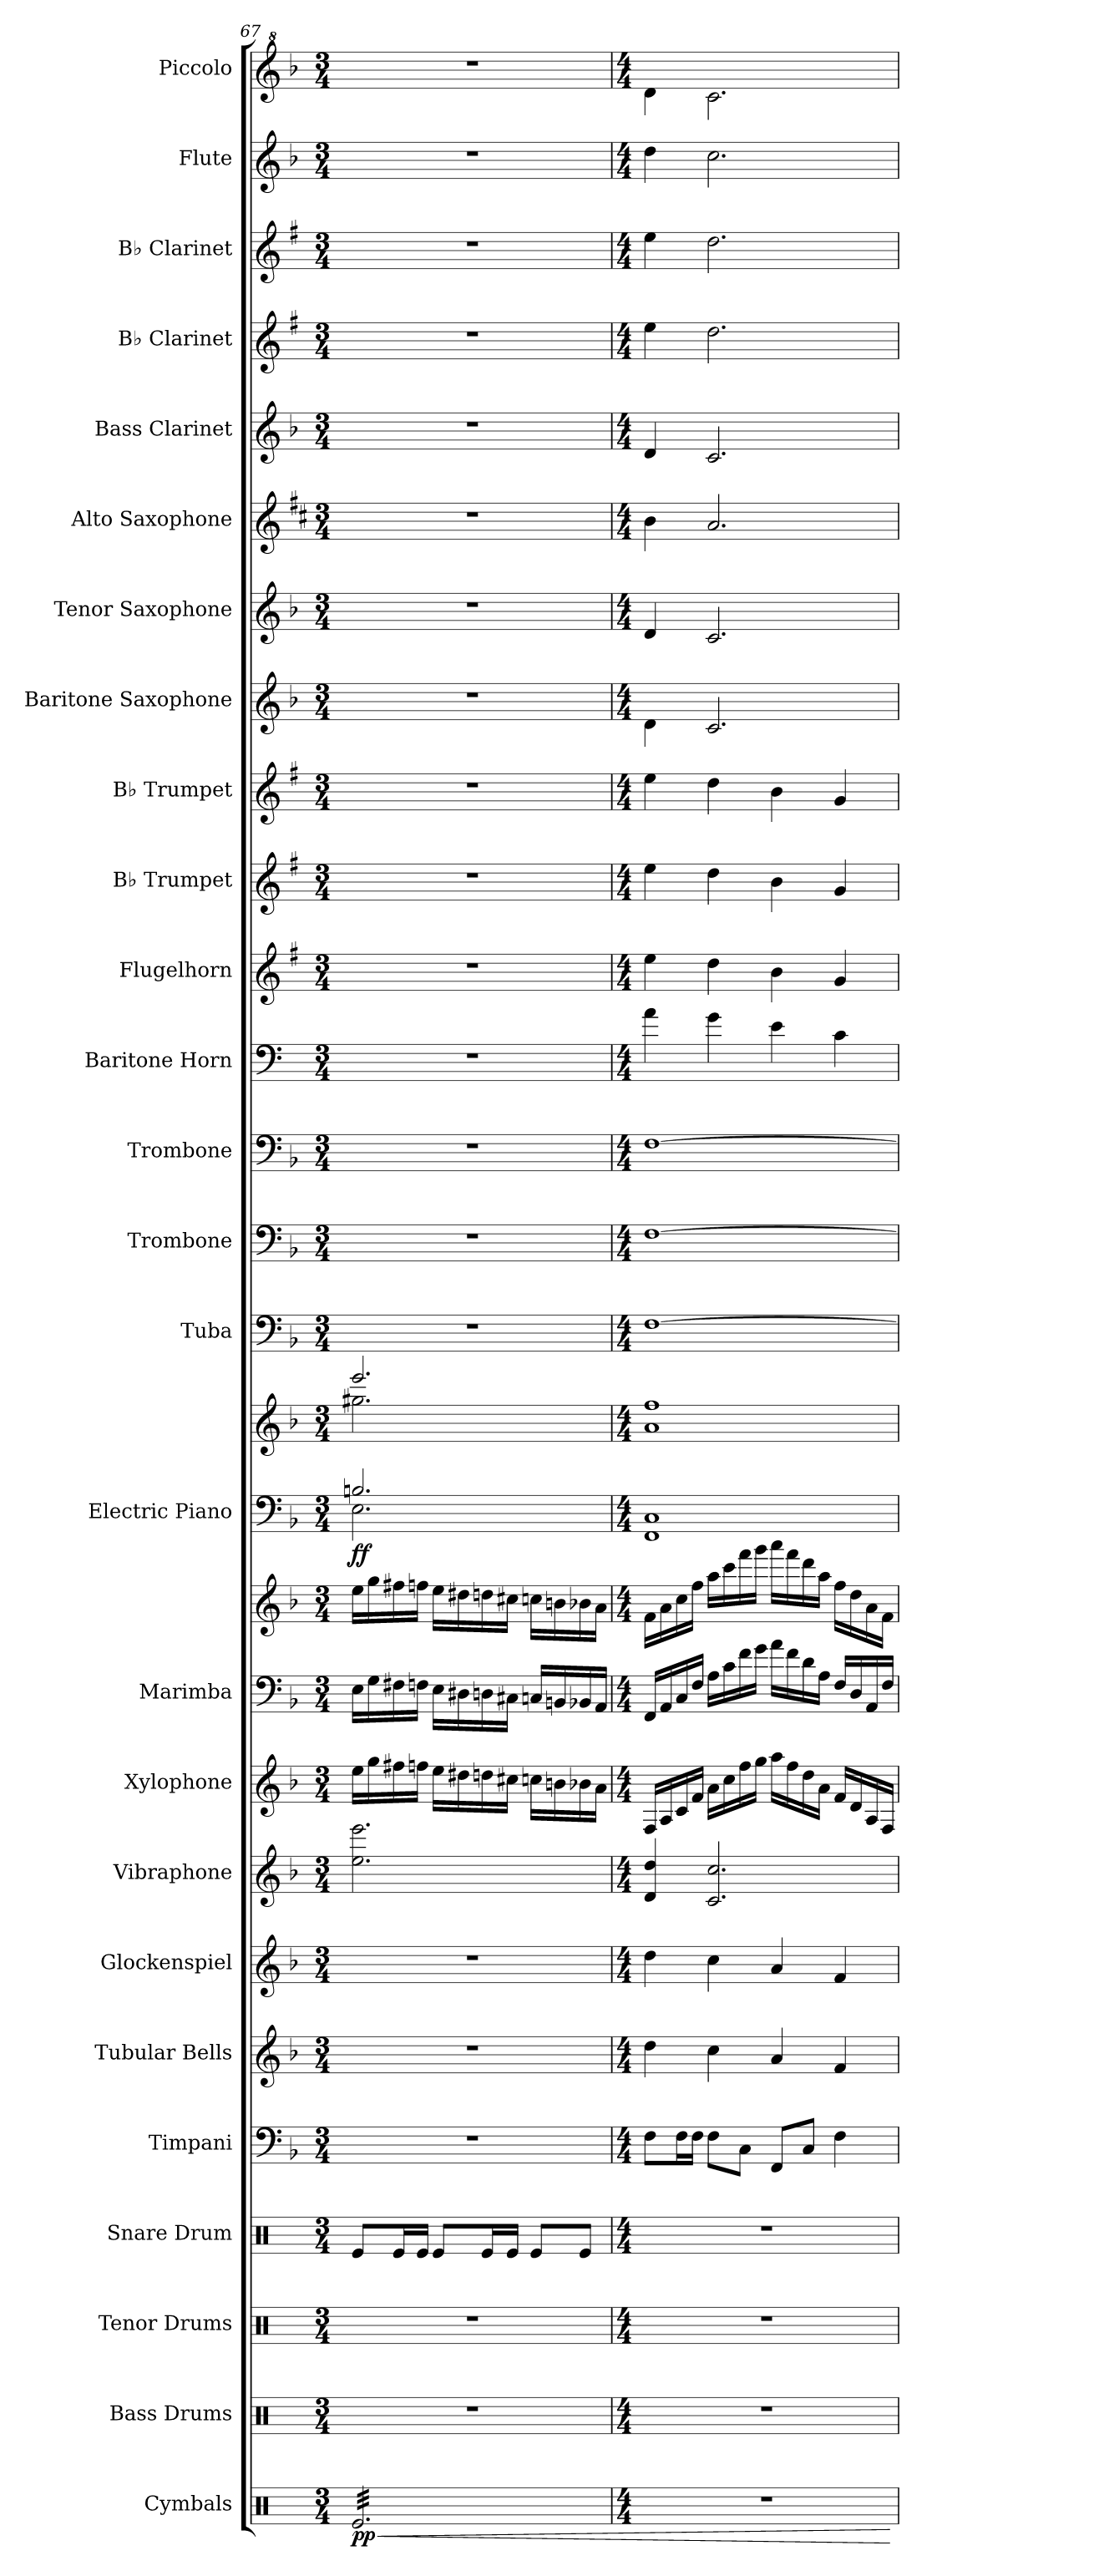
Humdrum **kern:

**kern	**dynam	**kern	**kern	**kern	**kern	**kern	**kern	**kern	**kern	**kern	**kern	**kern	**kern	**dynam	**kern	**kern	**kern	**kern	**kern	**kern	**kern	**kern	**kern	**kern	**kern	**kern	**kern	**kern	**kern
*part26	*part26	*part25	*part24	*part23	*part22	*part21	*part20	*part19	*part18	*part17	*part17	*part16	*part16	*part16	*part15	*part14	*part13	*part12	*part11	*part10	*part9	*part8	*part7	*part6	*part5	*part4	*part3	*part2	*part1
*staff28	*staff28	*staff27	*staff26	*staff25	*staff24	*staff23	*staff22	*staff21	*staff20	*staff19	*staff18	*staff17	*staff16	*staff16/17	*staff15	*staff14	*staff13	*staff12	*staff11	*staff10	*staff9	*staff8	*staff7	*staff6	*staff5	*staff4	*staff3	*staff2	*staff1
*I"Cymbals	*	*I"Bass Drums	*I"Tenor Drums	*I"Snare Drum	*I"Timpani	*I"Tubular Bells	*I"Glockenspiel	*I"Vibraphone	*I"Xylophone	*I"Marimba	*	*I"Electric Piano	*	*	*I"Tuba	*I"Trombone	*I"Trombone	*I"Baritone Horn	*I"Flugelhorn	*I"B♭ Trumpet	*I"B♭ Trumpet	*I"Baritone Saxophone	*I"Tenor Saxophone	*I"Alto Saxophone	*I"Bass Clarinet	*I"B♭ Clarinet	*I"B♭ Clarinet	*I"Flute	*I"Piccolo
*I'Cy	*	*I'BD	*I'TD	*I'SD	*I'Timp.	*I'Tu. Be.	*I'Glk.	*I'Vib.	*I'Xyl.	*I'Mrm.	*	*I'El. Pno.	*	*	*I'Tba.	*I'Tbn.	*I'Tbn.	*I'Bar. Hn.	*I'Flghn.	*I'B♭ Tpt.	*I'B♭ Tpt.	*I'Bar. Sax.	*I'T. Sax.	*I'A. Sax.	*I'B. Cl.	*I'B♭ Cl.	*I'B♭ Cl.	*I'Fl.	*I'Picc.
!!LO:PB:g=z
*clefX	*	*clefX	*clefX	*clefX	*clefF4	*clefG2	*clefG2	*clefG2	*clefG2	*clefF4	*clefG2	*clefF4	*clefG2	*	*clefF4	*clefF4	*clefF4	*clefF4	*clefG2	*clefG2	*clefG2	*clefG2	*clefG2	*clefG2	*clefG2	*clefG2	*clefG2	*clefG2	*clefG^2
*	*	*	*	*	*	*	*ITrd-14c-24	*	*ITrd-7c-12	*	*	*	*	*	*	*	*	*ITrd4c7	*ITrd1c2	*ITrd1c2	*ITrd1c2	*ITrd12c21	*ITrd8c14	*ITrd5c9	*ITrd8c14	*ITrd1c2	*ITrd1c2	*	*ITrd-7c-12
*k[]	*	*k[]	*k[]	*k[]	*k[b-]	*k[b-]	*k[b-]	*k[b-]	*k[b-]	*k[b-]	*k[b-]	*k[b-]	*k[b-]	*	*k[b-]	*k[b-]	*k[b-]	*k[b-]	*k[b-]	*k[b-]	*k[b-]	*k[b-]	*k[b-]	*k[b-]	*k[b-]	*k[b-]	*k[b-]	*k[b-]	*k[b-]
*M3/4	*	*M3/4	*M3/4	*M3/4	*M3/4	*M3/4	*M3/4	*M3/4	*M3/4	*M3/4	*M3/4	*M3/4	*M3/4	*	*M3/4	*M3/4	*M3/4	*M3/4	*M3/4	*M3/4	*M3/4	*M3/4	*M3/4	*M3/4	*M3/4	*M3/4	*M3/4	*M3/4	*M3/4
=67	=67	=67	=67	=67	=67	=67	=67	=67	=67	=67	=67	=67	=67	=67	=67	=67	=67	=67	=67	=67	=67	=67	=67	=67	=67	=67	=67	=67	=67
!	!LO:HP:b	!	!	!	!	!	!	!	!	!	!	!	!	!	!	!	!	!	!	!	!	!	!	!	!	!	!	!	!
*	*	*	*	*	*	*	*	*	*	*	*	*^	*^	*	*	*	*	*	*	*	*	*	*	*	*	*	*	*	*
!	!LO:DY:n=1:b	!	!	!	!	!	!	!	!	!	!	!	!	!	!	!LO:DY:b=2	!	!	!	!	!	!	!	!	!	!	!	!	!	!	!
*tremolo	*	*	*	*	*	*	*	*	*	*	*	*	*	*	*	*	*	*	*	*	*	*	*	*	*	*	*	*	*	*	*
32Re/LLL	< pp	2.r	2.r	8Re/L	2.r	2.r	2.r	2.ee\ 2.eee\	16eee\LL	16E\LL	16ee\LL	2.Bn/	2.E\	2.eee/	2.gg#X\	ff	2.r	2.r	2.r	2.r	2.r	2.r	2.r	2.r	2.r	2.r	2.r	2.r	2.r	2.r	2.r
32Re/	.	.	.	.	.	.	.	.	.	.	.	.	.	.	.	.	.	.	.	.	.	.	.	.	.	.	.	.	.	.	.
32Re/	.	.	.	.	.	.	.	.	16ggg\	16G\	16gg\	.	.	.	.	.	.	.	.	.	.	.	.	.	.	.	.	.	.	.	.
32Re/	.	.	.	.	.	.	.	.	.	.	.	.	.	.	.	.	.	.	.	.	.	.	.	.	.	.	.	.	.	.	.
32Re/	.	.	.	16Re/L	.	.	.	.	16fff#X\	16F#X\	16ff#X\	.	.	.	.	.	.	.	.	.	.	.	.	.	.	.	.	.	.	.	.
32Re/	.	.	.	.	.	.	.	.	.	.	.	.	.	.	.	.	.	.	.	.	.	.	.	.	.	.	.	.	.	.	.
32Re/	.	.	.	16Re/JJ	.	.	.	.	16fffn\JJ	16Fn\JJ	16ffn\JJ	.	.	.	.	.	.	.	.	.	.	.	.	.	.	.	.	.	.	.	.
32Re/	.	.	.	.	.	.	.	.	.	.	.	.	.	.	.	.	.	.	.	.	.	.	.	.	.	.	.	.	.	.	.
32Re/	.	.	.	8Re/L	.	.	.	.	16eee\LL	16E\LL	16ee\LL	.	.	.	.	.	.	.	.	.	.	.	.	.	.	.	.	.	.	.	.
32Re/	.	.	.	.	.	.	.	.	.	.	.	.	.	.	.	.	.	.	.	.	.	.	.	.	.	.	.	.	.	.	.
32Re/	.	.	.	.	.	.	.	.	16ddd#X\	16D#X\	16dd#X\	.	.	.	.	.	.	.	.	.	.	.	.	.	.	.	.	.	.	.	.
32Re/	.	.	.	.	.	.	.	.	.	.	.	.	.	.	.	.	.	.	.	.	.	.	.	.	.	.	.	.	.	.	.
32Re/	.	.	.	16Re/L	.	.	.	.	16dddn\	16Dn\	16ddn\	.	.	.	.	.	.	.	.	.	.	.	.	.	.	.	.	.	.	.	.
32Re/	.	.	.	.	.	.	.	.	.	.	.	.	.	.	.	.	.	.	.	.	.	.	.	.	.	.	.	.	.	.	.
32Re/	.	.	.	16Re/JJ	.	.	.	.	16ccc#X\JJ	16C#X\JJ	16cc#X\JJ	.	.	.	.	.	.	.	.	.	.	.	.	.	.	.	.	.	.	.	.
32Re/	.	.	.	.	.	.	.	.	.	.	.	.	.	.	.	.	.	.	.	.	.	.	.	.	.	.	.	.	.	.	.
32Re/	.	.	.	8Re/L	.	.	.	.	16cccn\LL	16Cn/LL	16ccn\LL	.	.	.	.	.	.	.	.	.	.	.	.	.	.	.	.	.	.	.	.
32Re/	.	.	.	.	.	.	.	.	.	.	.	.	.	.	.	.	.	.	.	.	.	.	.	.	.	.	.	.	.	.	.
32Re/	.	.	.	.	.	.	.	.	16bbn\	16BBn/	16bn\	.	.	.	.	.	.	.	.	.	.	.	.	.	.	.	.	.	.	.	.
32Re/	.	.	.	.	.	.	.	.	.	.	.	.	.	.	.	.	.	.	.	.	.	.	.	.	.	.	.	.	.	.	.
32Re/	.	.	.	8Re/J	.	.	.	.	16bb-X\	16BB-X/	16b-X\	.	.	.	.	.	.	.	.	.	.	.	.	.	.	.	.	.	.	.	.
32Re/	.	.	.	.	.	.	.	.	.	.	.	.	.	.	.	.	.	.	.	.	.	.	.	.	.	.	.	.	.	.	.
32Re/	.	.	.	.	.	.	.	.	16aa\JJ	16AA/JJ	16a\JJ	.	.	.	.	.	.	.	.	.	.	.	.	.	.	.	.	.	.	.	.
32Re/JJJ	.	.	.	.	.	.	.	.	.	.	.	.	.	.	.	.	.	.	.	.	.	.	.	.	.	.	.	.	.	.	.
*Xtremolo	*	*	*	*	*	*	*	*	*	*	*	*	*	*	*	*	*	*	*	*	*	*	*	*	*	*	*	*	*	*	*
=68	=68	=68	=68	=68	=68	=68	=68	=68	=68	=68	=68	=68	=68	=68	=68	=68	=68	=68	=68	=68	=68	=68	=68	=68	=68	=68	=68	=68	=68	=68	=68
*M4/4	*	*M4/4	*M4/4	*M4/4	*M4/4	*M4/4	*M4/4	*M4/4	*M4/4	*M4/4	*M4/4	*M4/4	*	*M4/4	*	*	*M4/4	*M4/4	*M4/4	*M4/4	*M4/4	*M4/4	*M4/4	*M4/4	*M4/4	*M4/4	*M4/4	*M4/4	*M4/4	*M4/4	*M4/4
1r	.	1r	1r	1r	8F\L	4dd\	4dddd\	4d/ 4dd/	16f/LL	16FF/LL	16f\LL	1C	1FF	1ff	1a	.	[1F	[1F	[1F	4d\	4dd\	4dd\	4dd\	4D\	4D/	4d\	4D/	4dd\	4dd\	4dd\	4ddd\
.	.	.	.	.	.	.	.	.	16a/	16AA/	16a\	.	.	.	.	.	.	.	.	.	.	.	.	.	.	.	.	.	.	.	.
.	.	.	.	.	16F\L	.	.	.	16cc/	16C/	16cc\	.	.	.	.	.	.	.	.	.	.	.	.	.	.	.	.	.	.	.	.
.	.	.	.	.	16F\JJ	.	.	.	16ff/JJ	16F/JJ	16ff\JJ	.	.	.	.	.	.	.	.	.	.	.	.	.	.	.	.	.	.	.	.
.	.	.	.	.	8F\L	4cc\	4cccc\	2.c/ 2.cc/	16aa\LL	16A\LL	16aa\LL	.	.	.	.	.	.	.	.	4c\	4cc\	4cc\	4cc\	2.C/	2.C/	2.c/	2.C/	2.cc\	2.cc\	2.cc\	2.ccc\
.	.	.	.	.	.	.	.	.	16ccc\	16c\	16ccc\	.	.	.	.	.	.	.	.	.	.	.	.	.	.	.	.	.	.	.	.
.	.	.	.	.	8C\J	.	.	.	16fff\	16f\	16fff\	.	.	.	.	.	.	.	.	.	.	.	.	.	.	.	.	.	.	.	.
.	.	.	.	.	.	.	.	.	16ggg\JJ	16g\JJ	16ggg\JJ	.	.	.	.	.	.	.	.	.	.	.	.	.	.	.	.	.	.	.	.
.	.	.	.	.	8FF/L	4a/	4aaa/	.	16aaa\LL	16a\LL	16aaa\LL	.	.	.	.	.	.	.	.	4A\	4a\	4a\	4a\	.	.	.	.	.	.	.	.
.	.	.	.	.	.	.	.	.	16fff\	16f\	16fff\	.	.	.	.	.	.	.	.	.	.	.	.	.	.	.	.	.	.	.	.
.	.	.	.	.	8C/J	.	.	.	16ddd\	16d\	16ddd\	.	.	.	.	.	.	.	.	.	.	.	.	.	.	.	.	.	.	.	.
.	.	.	.	.	.	.	.	.	16aa\JJ	16A\JJ	16aa\JJ	.	.	.	.	.	.	.	.	.	.	.	.	.	.	.	.	.	.	.	.
.	.	.	.	.	4F\	4f/	4fff/	.	16ff/LL	16F/LL	16ff\LL	.	.	.	.	.	.	.	.	4F\	4f/	4f/	4f/	.	.	.	.	.	.	.	.
.	.	.	.	.	.	.	.	.	16dd/	16D/	16dd\	.	.	.	.	.	.	.	.	.	.	.	.	.	.	.	.	.	.	.	.
.	.	.	.	.	.	.	.	.	16a/	16AA/	16a\	.	.	.	.	.	.	.	.	.	.	.	.	.	.	.	.	.	.	.	.
.	.	.	.	.	.	.	.	.	16f/JJ	16F/JJ	16f\JJ	.	.	.	.	.	.	.	.	.	.	.	.	.	.	.	.	.	.	.	.
*	*	*	*	*	*	*	*	*	*	*	*	*v	*v	*	*	*	*	*	*	*	*	*	*	*	*	*	*	*	*	*	*
*	*	*	*	*	*	*	*	*	*	*	*	*	*v	*v	*	*	*	*	*	*	*	*	*	*	*	*	*	*	*	*
.	[	.	.	.	.	.	.	.	.	.	.	.	.	.	.	.	.	.	.	.	.	.	.	.	.	.	.	.	.
=	=	=	=	=	=	=	=	=	=	=	=	=	=	=	=	=	=	=	=	=	=	=	=	=	=	=	=	=	=
*-	*-	*-	*-	*-	*-	*-	*-	*-	*-	*-	*-	*-	*-	*-	*-	*-	*-	*-	*-	*-	*-	*-	*-	*-	*-	*-	*-	*-	*-
